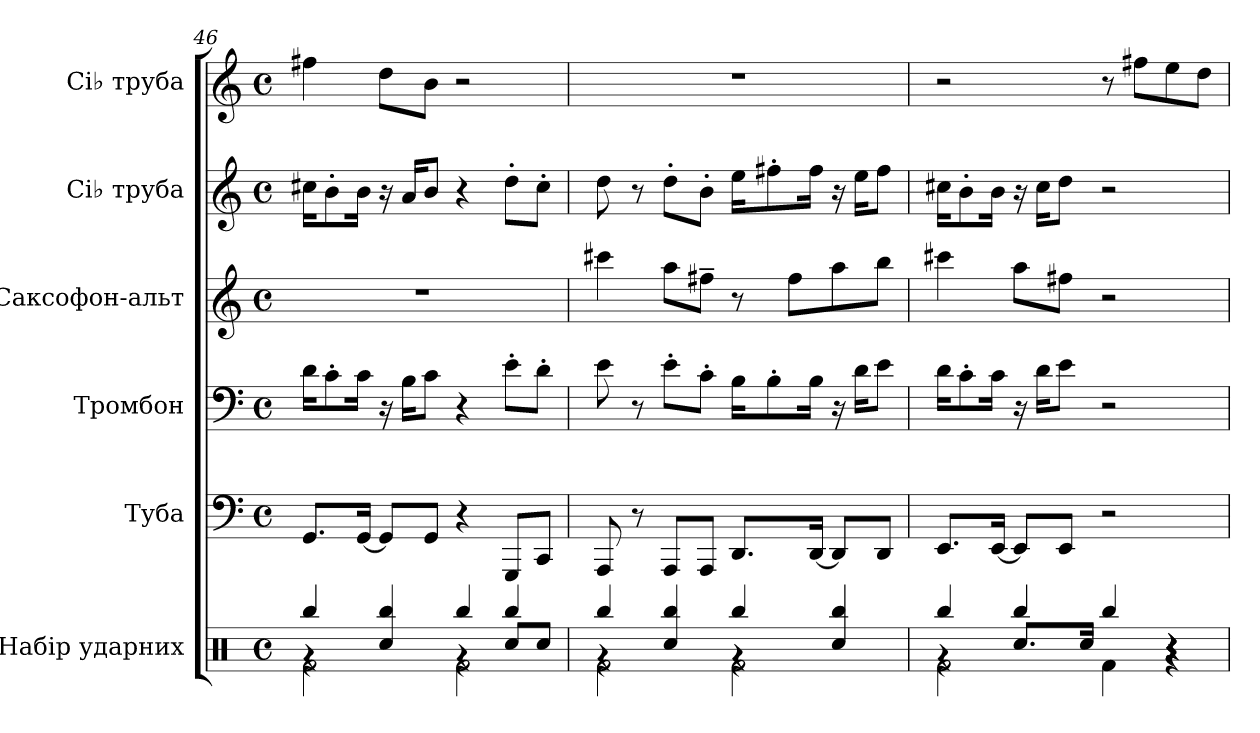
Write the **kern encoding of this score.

**kern	**kern	**kern	**kern	**kern	**kern
*part6	*part5	*part4	*part3	*part2	*part1
*staff6	*staff5	*staff4	*staff3	*staff2	*staff1
*I"Набір ударних	*I"Туба	*I"Тромбон	*I"Саксофон-альт	*I"Сі♭ труба	*I"Сі♭ труба
*clefX	*clefF4	*clefF4	*clefG2	*clefG2	*clefG2
*	*	*	*ITrd5c9	*ITrd1c2	*ITrd1c2
*k[]	*k[]	*k[]	*k[b-e-a-]	*k[b-e-]	*k[b-e-]
*M4/4	*M4/4	*M4/4	*M4/4	*M4/4	*M4/4
*met(c)	*met(c)	*met(c)	*met(c)	*met(c)	*met(c)
=46	=46	=46	=46	=46	=46
*^	*	*	*	*	*
*	*^	*	*	*	*	*
4rg	2Rf\	4Rbb/	8.GG/L	16d\KL	1r	16bn\KL	4een\
.	.	.	.	8c'\	.	8a'\	.
.	.	.	[16GG/Jk	16c\Jk	.	16a\Jk	.
4Rcc/	.	4Rbb/	8GG/L]	16r	.	16r	8cc\L
.	.	.	.	16B\KL	.	16g/KL	.
.	.	.	8GG/J	8c\J	.	8a/J	8a\J
4rg	2Rf\	4Rbb/	4r	4r	.	4r	2r
8Rcc/L	.	4Rbb/	8GGG/L	8e'\L	.	8cc'\L	.
8Rcc/J	.	.	8CC/J	8d'\J	.	8b'\J	.
=47	=47	=47	=47	=47	=47	=47	=47
4rg	2Rf\	4Rbb/	8AAA/	8e\	4een\	8cc\	1r
.	.	.	8r	8r	.	8r	.
4Rcc/	.	4Rbb/	8AAA/L	8e'\L	8cc\L	8cc'\L	.
.	.	.	8AAA/J	8c'\J	8an~\J	8a'\J	.
4rg	2Rf\	4Rbb/	8.DD/L	16B\KL	8r	16dd\KL	.
.	.	.	.	8B'\	.	8een'\	.
.	.	.	.	.	8a\L	.	.
.	.	.	[16DD/Jk	16B\Jk	.	16ee\Jk	.
4Rcc/	.	4Rbb/	8DD/L]	16r	8cc\	16r	.
.	.	.	.	16d\KL	.	16dd\KL	.
.	.	.	8DD/J	8e\J	8dd\J	8ee\J	.
!!LO:PB:g=z
=48	=48	=48	=48	=48	=48	=48	=48
4rg	2Rf\	4Rbb/	8.EE/L	16d\KL	4een\	16bn\KL	2r
.	.	.	.	8c'\	.	8a'\	.
.	.	.	[16EE/Jk	16c\Jk	.	16a\Jk	.
8.Rcc/L	.	4Rbb/	8EE/L]	16r	8cc\L	16r	.
.	.	.	.	16d\KL	.	16b\KL	.
.	.	.	8EE/J	8e\J	8an\J	8cc\J	.
16Rcc/Jk	.	.	.	.	.	.	.
8ryy	4Rf\	4Rbb/	2r	2r	2r	2r	8r
8rgyy	.	.	.	.	.	.	8een\L
4rg	4r	4r	.	.	.	.	8dd\
.	.	.	.	.	.	.	8cc\J
*v	*v	*v	*	*	*	*	*
=	=	=	=	=	=
*-	*-	*-	*-	*-	*-
